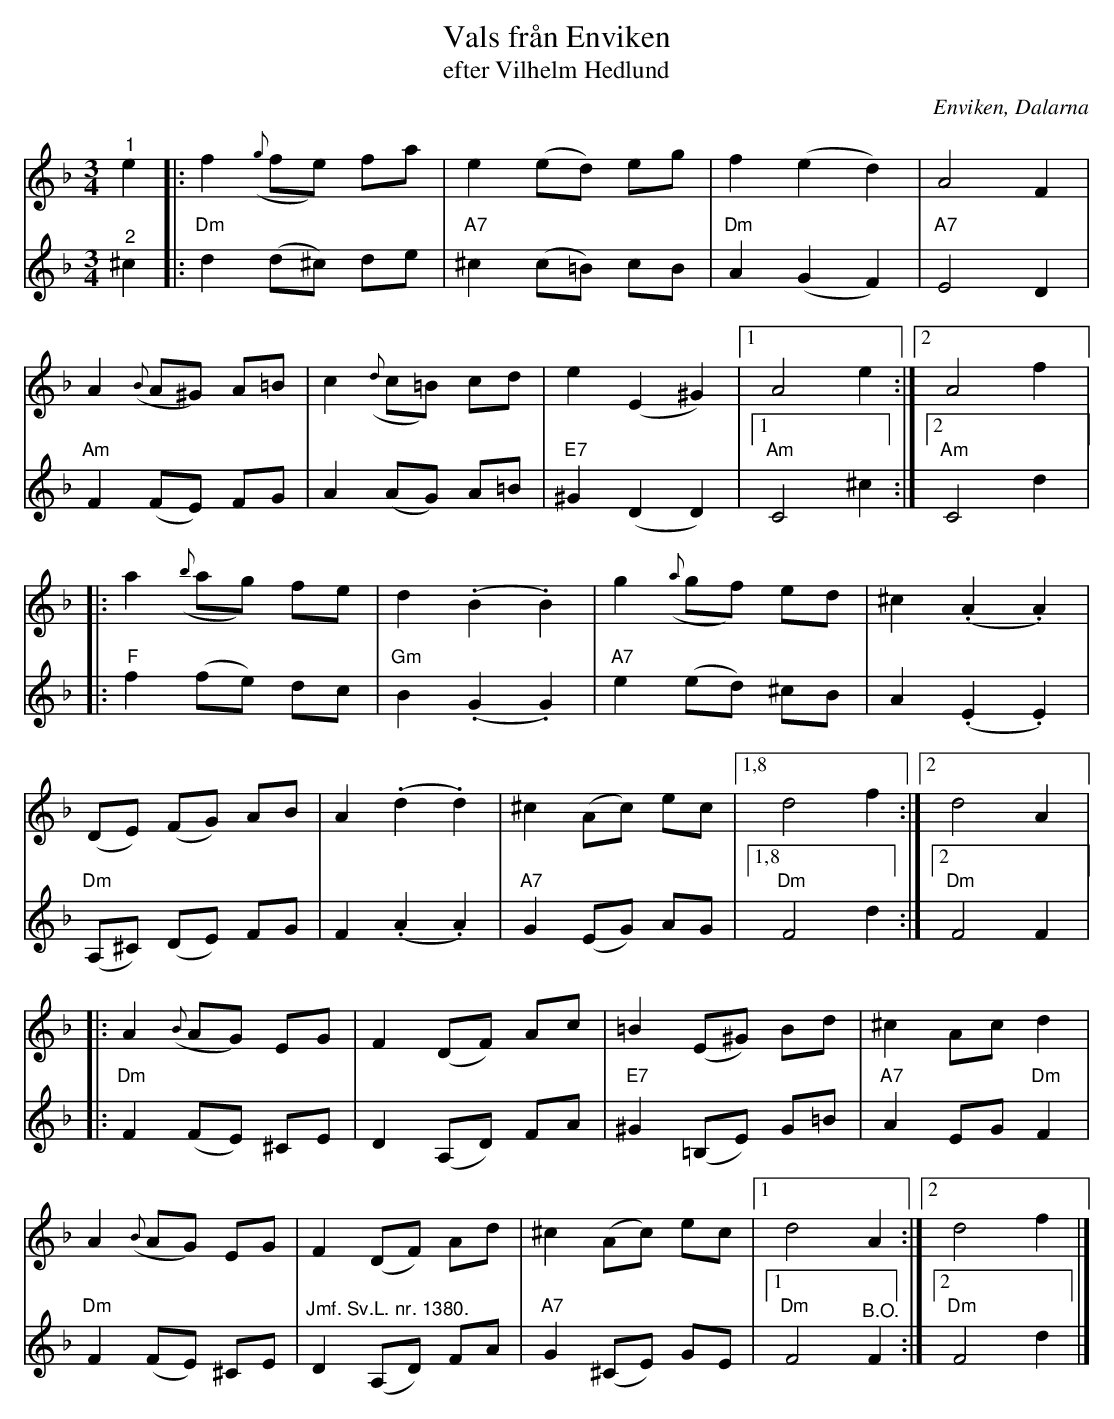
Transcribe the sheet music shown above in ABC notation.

X:1
T:Vals från Enviken
T:efter Vilhelm Hedlund
O:Enviken, Dalarna
L:1/8
M:3/4
K:Dm
V:1
"^1" e2 |: f2({g} fe) fa | e2 (ed) eg | f2 (e2 d2) | A4 F2 |
A2({B} A^G) A=B | c2({d} c=B) cd | e2 (E2 ^G2) |1 A4 e2 :|2 A4 f2 |:
a2({b} ag) fe | d2 (.B2 .B2) | g2({a} gf) ed | ^c2 (.A2 .A2) |
(DE) (FG) AB | A2 (.d2 .d2) | ^c2 (Ac) ec |1,8 d4 f2 :|2 d4 A2 |:
A2({B} AG) EG | F2 (DF) Ac | =B2 (E^G) Bd | ^c2 Ac d2 |
A2({B} AG) EG | F2 (DF) Ad | ^c2 (Ac) ec |1 d4 A2 :|2 d4 f2 |]
V:2
"^2" ^c2 |:"Dm" d2 (d^c) de |"A7" ^c2 (c=B) cB |"Dm" A2 (G2 F2) |
"A7" E4 D2 |"Am" F2 (FE) FG | A2 (AG) A=B |"E7" ^G2 (D2 D2) |1"Am" C4 ^c2 :|2"Am" C4 d2 |:
"F" f2 (fe) dc | "Gm" B2 (.G2 .G2) |"A7" e2 (ed) ^cB | A2 (.E2 .E2) |
"Dm" (A,^C) (DE) FG | F2 (.A2 .A2) |"A7" G2 (EG) AG |1,8"Dm" F4 d2 :|2 "Dm" F4 F2 |:
"Dm" F2 (FE) ^CE | D2 (A,D) FA |"E7" ^G2 (=B,E) G=B |"A7" A2 EG "Dm"F2 | "Dm" F2 (FE) ^CE |
"^Jmf. Sv.L. nr. 1380."D2 (A,D) FA |"A7" G2 (^CE) GE |1 "Dm" F4"^B.O." F2 :|2 "Dm" F4 d2 |]
